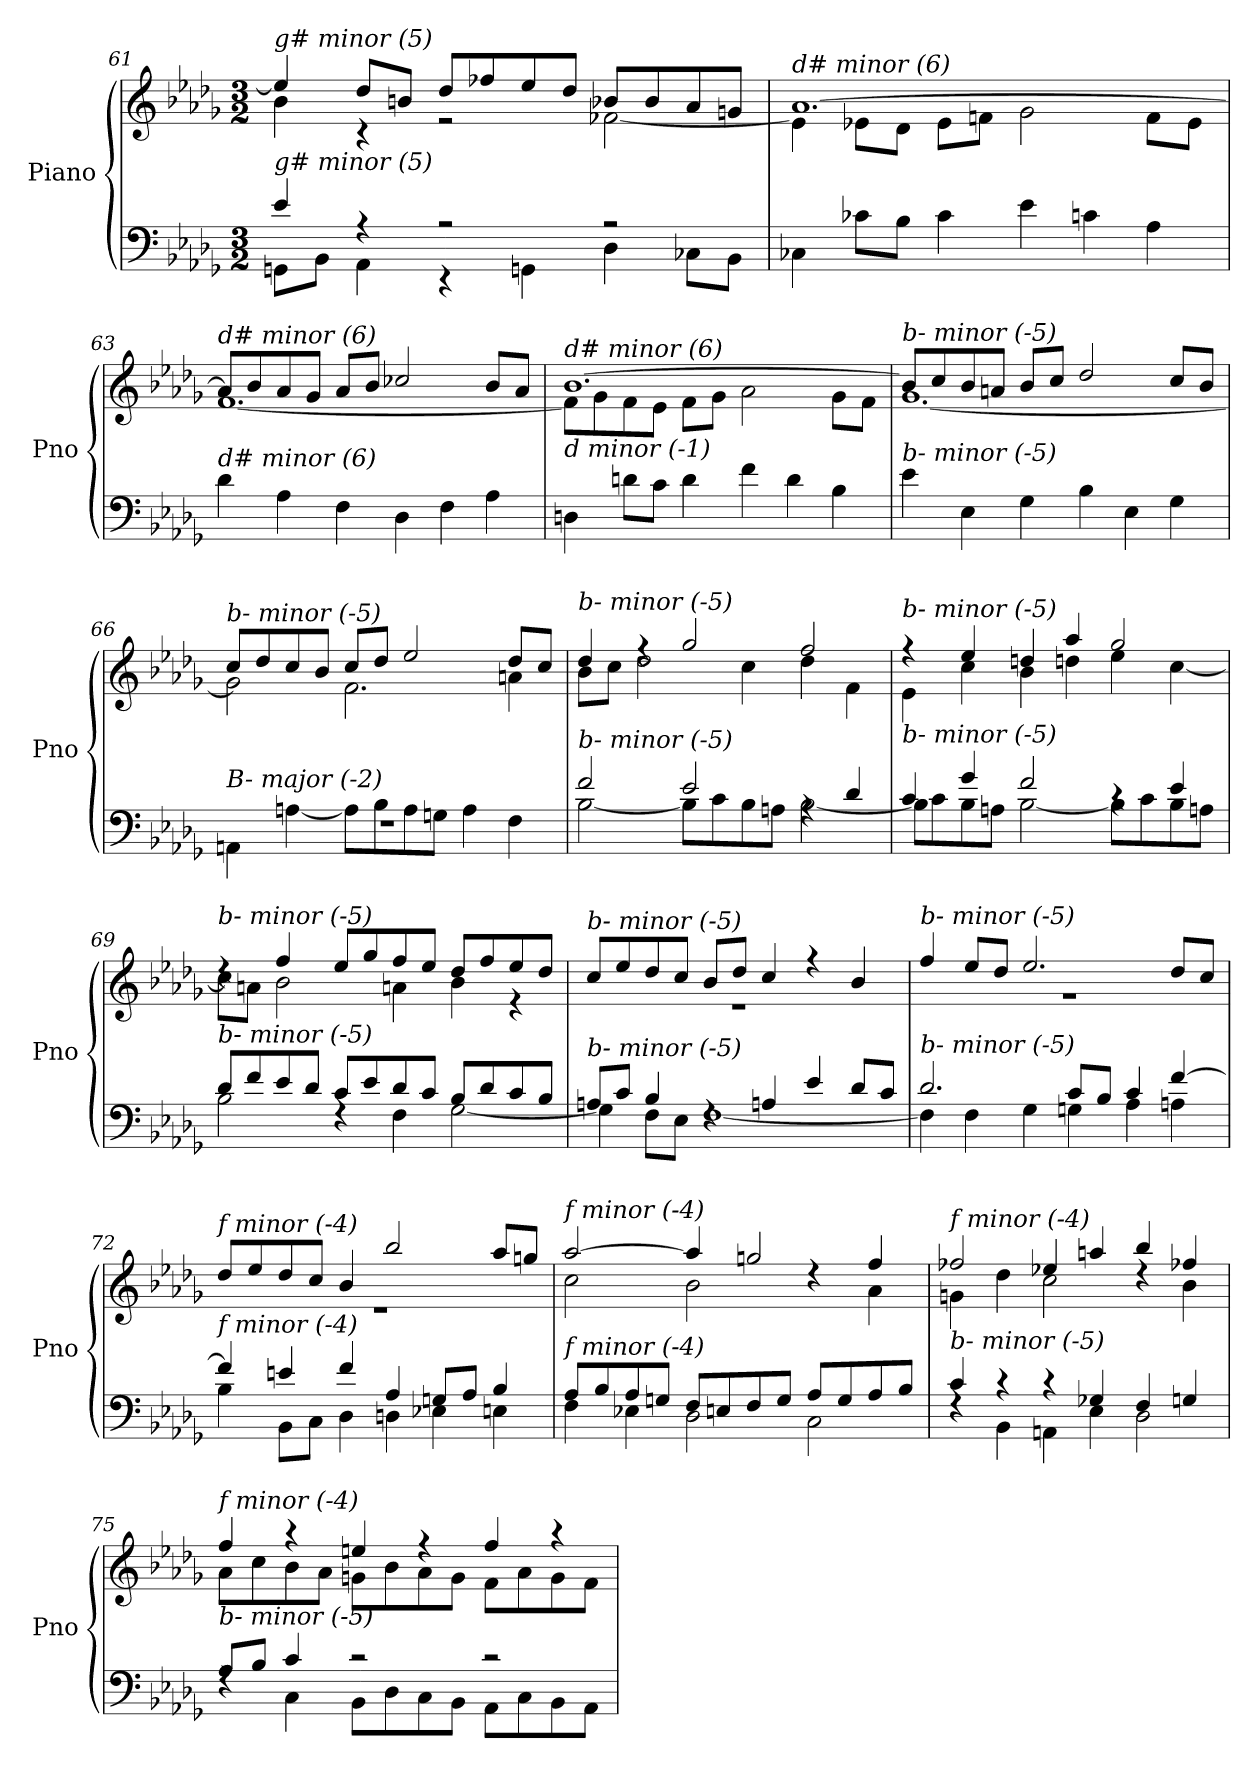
**kern	**kern
*part1	*part1
*staff2	*staff1
*I"Piano	*
*I'Pno	*
*clefF4	*clefG2
*k[b-e-a-d-g-]	*k[b-e-a-d-g-]
*M3/2	*M3/2
=61	=61
*^	*^
!	!	!LO:TX:i:t=g# minor (5)	!
!LO:TX:i:t=g# minor (5)	!	!	!
4e-/	8GGn\L	4ee-/]	4b-\
.	8BB-\J	.	.
4r	4AA-\	8dd-/L	4r
.	.	8bni/J	.
2r	4r	8dd-/L	2r
.	.	8ff-X/	.
.	4GGn\	8ee-/	.
.	.	8dd-/J	.
2r	4D-\	8b-Xi/L	[2f-X\
.	.	8b-/	.
.	8C-Xj\L	8a-/	.
.	8BB-\J	8gn/J	.
=62	=62	=62	=62
!	!	!LO:TX:i:t=d# minor (6)	!
!LO:TX:i:t=g# minor (5)	!	!	!
*v	*v	*	*
4C-X\	[1.a-	4eni\]
8c-X\L	.	8e-\L
8B-\J	.	8d-\J
4c-\	.	8e-\L
.	.	8fn\J
4e-\	.	2g-\
4cn\	.	.
4A-\	.	8f\L
.	.	8e-\J
=63	=63	=63
!	!LO:TX:i:t=d# minor (6)	!
!LO:TX:i:t=d# minor (6)	!	!
4d-\	8a-/L]	[1.f
.	8b-/	.
4A-\	8a-/	.
.	8g-/J	.
4F\	8a-/L	.
.	8b-/J	.
4D-\	2cc-Xj/	.
4F\	.	.
4A-\	8b-/L	.
.	8a-/J	.
!!LO:LB:g=z	!!
=64	=64	=64
!	!LO:TX:i:t=d# minor (6)	!
!LO:TX:i:t=d minor (-1)	!	!
4Dn\	[1.b-	8f\L]
.	.	8g-\
8dn\L	.	8f\
8c\J	.	8e-\J
4d\	.	8f\L
.	.	8g-\J
4f\	.	2a-\
4d\	.	.
4B-\	.	8g-\L
.	.	8f\J
=65	=65	=65
!	!LO:TX:i:t=b- minor (-5)	!
!LO:TX:i:t=b- minor (-5)	!	!
4e-\	8b-/L]	[1.g-
.	8cc/	.
4E-\	8b-/	.
.	8an/J	.
4G-\	8b-/L	.
.	8cc/J	.
4B-\	2dd-/	.
4E-\	.	.
4G-\	8cc/L	.
.	8b-/J	.
=66	=66	=66
*^	*	*
!	!	!LO:TX:i:t=b- minor (-5)	!
!LO:TX:i:t=B- major (-2)	!	!	!
1.rF	4AAn\	8cc/L	2g-\]
.	.	8dd-/	.
.	[4An\	8cc/	.
.	.	8b-/J	.
.	8A\L]	8cc/L	2.f\
.	8B-\	8dd-/J	.
.	8A\	2ee-/	.
.	8Gn\J	.	.
.	4A\	.	.
.	4F\	8dd-/L	4an\
.	.	8cc/J	.
=67	=67	=67	=67
!	!	!LO:TX:i:t=b- minor (-5)	!
!LO:TX:i:t=b- minor (-5)	!	!	!
2f/	[2B-\	4dd-/	8b-\L
.	.	.	8cc\J
.	.	4rff	2dd-\
2e-/	8B-\L]	2gg-/	.
.	8c\	.	.
.	8B-\	.	4cc\
.	8An\J	.	.
4rA	[2B-\	2ff/	4dd-\
4d-/	.	.	4f\
!!LO:PB:g=z	!!
=68	=68	=68	=68
!	!	!LO:TX:i:t=b- minor (-5)	!
!LO:TX:i:t=b- minor (-5)	!	!	!
4c/	8B-\L]	4r	4e-\
.	8c\	.	.
4g-/	8B-\	4ee-/	4cc\
.	8An\J	.	.
2f/	[2B-\	4ddn/	4b-\
.	.	4aa-/	4ddn\
4rc	8B-\L]	2gg-/	4ee-\
.	8c\	.	.
4e-/	8B-\	.	[4cc\
.	8An\J	.	.
=69	=69	=69	=69
!	!	!LO:TX:i:t=b- minor (-5)	!
!LO:TX:i:t=b- minor (-5)	!	!	!
8d-/L	2B-\	4rdd	8cc\L]
8f/	.	.	8an\J
8e-/	.	4ff/	2b-\
8d-/J	.	.	.
8c/L	4rF	8ee-/L	.
8e-/	.	8gg-/	.
8d-/	4F\	8ff/	4an\
8c/J	.	8ee-/J	.
8B-/L	[2G-\	8dd-/L	4b-\
8d-/	.	8ff/	.
8c/	.	8ee-/	4r
8B-/J	.	8dd-/J	.
=70	=70	=70	=70
!	!	!LO:TX:i:t=b- minor (-5)	!
!LO:TX:i:t=b- minor (-5)	!	!	!
8An/L	4G-\]	8cc/L	1.r
8c/J	.	8ee-/	.
4B-/	8F\L	8dd-/	.
.	8E-\J	8cc/J	.
4rF	[1F	8b-/L	.
.	.	8dd-/J	.
4An/	.	4cc/	.
4e-/	.	4r	.
8d-/L	.	4b-/	.
8c/J	.	.	.
=71	=71	=71	=71
!	!	!LO:TX:i:t=b- minor (-5)	!
!LO:TX:i:t=b- minor (-5)	!	!	!
2.d-/	4F\]	4ff/	1.r
.	4F\	8ee-/L	.
.	.	8dd-/J	.
.	4G-\	2.ee-/	.
8c/L	4Gn\	.	.
8B-/J	.	.	.
4c/	4A-\	.	.
[4f/	4An\	8dd-/L	.
.	.	8cc/J	.
!!LO:LB:g=z	!!
=72	=72	=72	=72
!	!	!LO:TX:i:t=f minor (-4)	!
!LO:TX:i:t=f minor (-4)	!	!	!
4f/]	4B-\	8dd-/L	1.r
.	.	8ee-/	.
4en/	8BB-\L	8dd-/	.
.	8C\J	8cc/J	.
4f/	4D-\	4b-/	.
4A-/	4Dn\	2bb-/	.
8Gn/L	4E-X\	.	.
8A-/J	.	.	.
4B-/	4En\	8aa-/L	.
.	.	8ggn/J	.
=73	=73	=73	=73
!	!	!LO:TX:i:t=f minor (-4)	!
!LO:TX:i:t=f minor (-4)	!	!	!
8A-/L	4F\	[2aa-/	2cc\
8B-/	.	.	.
8A-/	4E-X\	.	.
8Gn/J	.	.	.
8F/L	2D-\	4aa-/]	2b-\
8En/	.	.	.
8F/	.	2ggn/	.
8G/J	.	.	.
8A-/L	2C\	.	4rdd
8G/	.	.	.
8A-/	.	4ff/	4a-\
8B-/J	.	.	.
=74	=74	=74	=74
!	!	!LO:TX:i:t=f minor (-4)	!
!LO:TX:i:t=b- minor (-5)	!	!	!
4c/	4rF	2ff-Xi/	4gn\
4r	4BB-\	.	4dd-\
4r	4AAn\	4ee-X/	2cc\
4G-X/	4E-\	4aan/	.
4F/	2D-\	4bb-/	4rdd
4Gn/	.	4ff-Xi/	4b-\
=75	=75	=75	=75
!	!	!LO:TX:i:t=f minor (-4)	!
!LO:TX:i:t=b- minor (-5)	!	!	!
8A-/L	4rF	4ff/	8a-\L
8B-/J	.	.	8cc\
4c/	4C\	4r	8b-\
.	.	.	8a-\J
2r	8BB-\L	4een/	8gn\L
.	8D-\	.	8b-\
.	8C\	4r	8a-\
.	8BB-\J	.	8g\J
2r	8AA-\L	4ff/	8f\L
.	8C\	.	8a-\
.	8BB-\	4r	8g\
.	8AA-\J	.	8f\J
*v	*v	*	*
*	*v	*v
=	=
*-	*-
